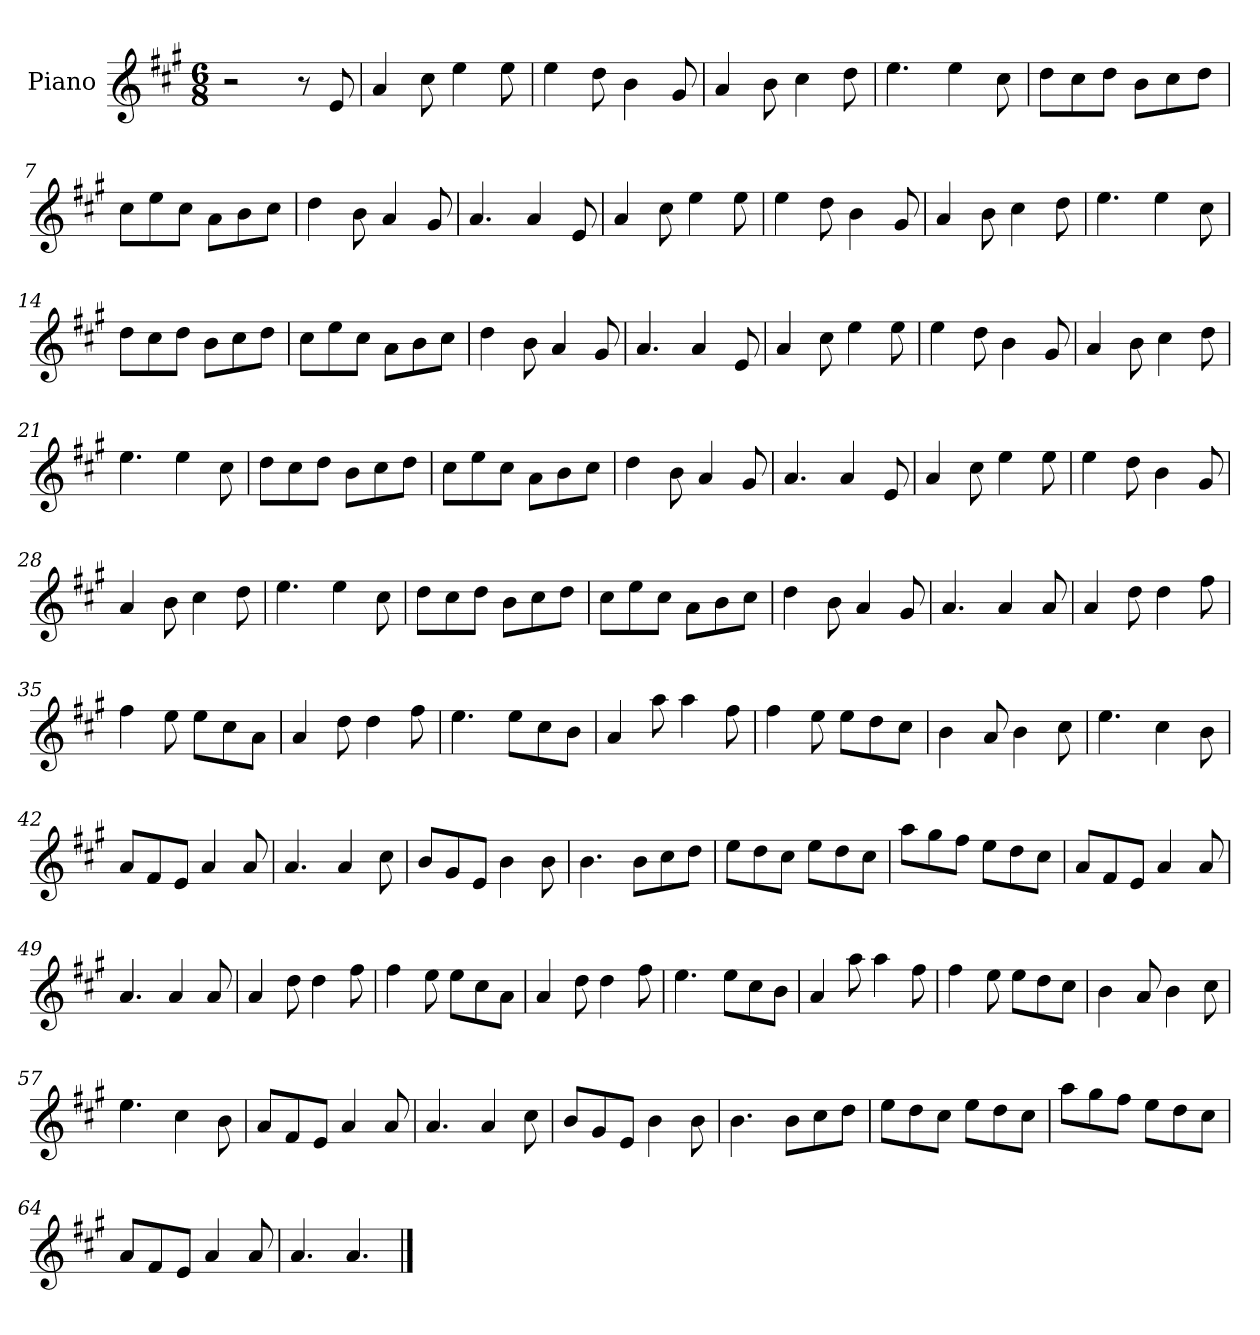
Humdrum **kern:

**kern
*part1
*staff1
*I"Piano
*I'Pno
*clefG2
*k[f#c#g#]
*M6/8
=1
2r
8r
8e/
=2
4a/
8cc#\
4ee\
8ee\
=3
4ee\
8dd\
4b\
8g#/
=4
4a/
8b\
4cc#\
8dd\
=5
4.ee\
4ee\
8cc#\
=6
8dd\L
8cc#\
8dd\J
8b\L
8cc#\
8dd\J
=7
8cc#\L
8ee\
8cc#\J
8a\L
8b\
8cc#\J
=8
4dd\
8b\
4a/
8g#/
=9
4.a/
4a/
8e/
=10
4a/
8cc#\
4ee\
8ee\
=11
4ee\
8dd\
4b\
8g#/
=12
4a/
8b\
4cc#\
8dd\
=13
4.ee\
4ee\
8cc#\
=14
8dd\L
8cc#\
8dd\J
8b\L
8cc#\
8dd\J
=15
8cc#\L
8ee\
8cc#\J
8a\L
8b\
8cc#\J
=16
4dd\
8b\
4a/
8g#/
=17
4.a/
4a/
8e/
=18
4a/
8cc#\
4ee\
8ee\
=19
4ee\
8dd\
4b\
8g#/
=20
4a/
8b\
4cc#\
8dd\
=21
4.ee\
4ee\
8cc#\
=22
8dd\L
8cc#\
8dd\J
8b\L
8cc#\
8dd\J
=23
8cc#\L
8ee\
8cc#\J
8a\L
8b\
8cc#\J
=24
4dd\
8b\
4a/
8g#/
=25
4.a/
4a/
8e/
=26
4a/
8cc#\
4ee\
8ee\
=27
4ee\
8dd\
4b\
8g#/
=28
4a/
8b\
4cc#\
8dd\
=29
4.ee\
4ee\
8cc#\
=30
8dd\L
8cc#\
8dd\J
8b\L
8cc#\
8dd\J
=31
8cc#\L
8ee\
8cc#\J
8a\L
8b\
8cc#\J
=32
4dd\
8b\
4a/
8g#/
=33
4.a/
4a/
8a/
=34
4a/
8dd\
4dd\
8ff#\
=35
4ff#\
8ee\
8ee\L
8cc#\
8a\J
=36
4a/
8dd\
4dd\
8ff#\
=37
4.ee\
8ee\L
8cc#\
8b\J
=38
4a/
8aa\
4aa\
8ff#\
=39
4ff#\
8ee\
8ee\L
8dd\
8cc#\J
=40
4b\
8a/
4b\
8cc#\
=41
4.ee\
4cc#\
8b\
=42
8a/L
8f#/
8e/J
4a/
8a/
=43
4.a/
4a/
8cc#\
=44
8b/L
8g#/
8e/J
4b\
8b\
=45
4.b\
8b\L
8cc#\
8dd\J
=46
8ee\L
8dd\
8cc#\J
8ee\L
8dd\
8cc#\J
=47
8aa\L
8gg#\
8ff#\J
8ee\L
8dd\
8cc#\J
=48
8a/L
8f#/
8e/J
4a/
8a/
=49
4.a/
4a/
8a/
=50
4a/
8dd\
4dd\
8ff#\
=51
4ff#\
8ee\
8ee\L
8cc#\
8a\J
=52
4a/
8dd\
4dd\
8ff#\
=53
4.ee\
8ee\L
8cc#\
8b\J
=54
4a/
8aa\
4aa\
8ff#\
=55
4ff#\
8ee\
8ee\L
8dd\
8cc#\J
=56
4b\
8a/
4b\
8cc#\
=57
4.ee\
4cc#\
8b\
=58
8a/L
8f#/
8e/J
4a/
8a/
=59
4.a/
4a/
8cc#\
=60
8b/L
8g#/
8e/J
4b\
8b\
=61
4.b\
8b\L
8cc#\
8dd\J
=62
8ee\L
8dd\
8cc#\J
8ee\L
8dd\
8cc#\J
=63
8aa\L
8gg#\
8ff#\J
8ee\L
8dd\
8cc#\J
=64
8a/L
8f#/
8e/J
4a/
8a/
=65
4.a/
4.a/
==
*-
